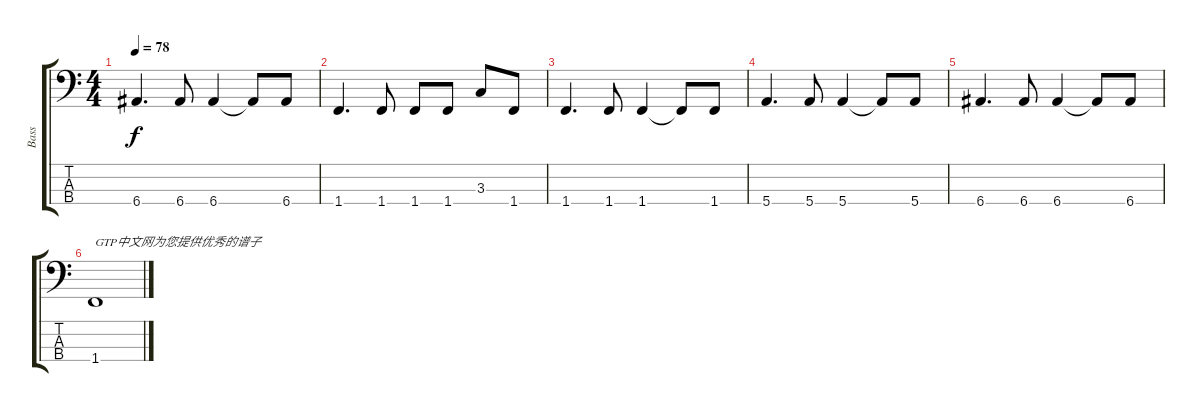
\track ("Bass" "Bass") {instrument electricbassfinger}
\staff {score tabs}
\tuning (G2 D2 A1 E1) {hide}
\ts (4 4)
\tempo 78
\clef f4
\ks c
6.4.4{d dy f} 6.4.8 6.4.4 6.4{t}.8 6.4.8 |
1.4.4{d} 1.4.8 1.4.8 1.4.8 3.3.8 1.4.8 |
1.4.4{d} 1.4.8 1.4.4 1.4{t}.8 1.4.8 |
5.4.4{d} 5.4.8 5.4.4 5.4{t}.8 5.4.8 |
6.4.4{d} 6.4.8 6.4.4 6.4{t}.8 6.4.8 |
1.4.1{txt "GTP中文网为您提供优秀的谱子"}
